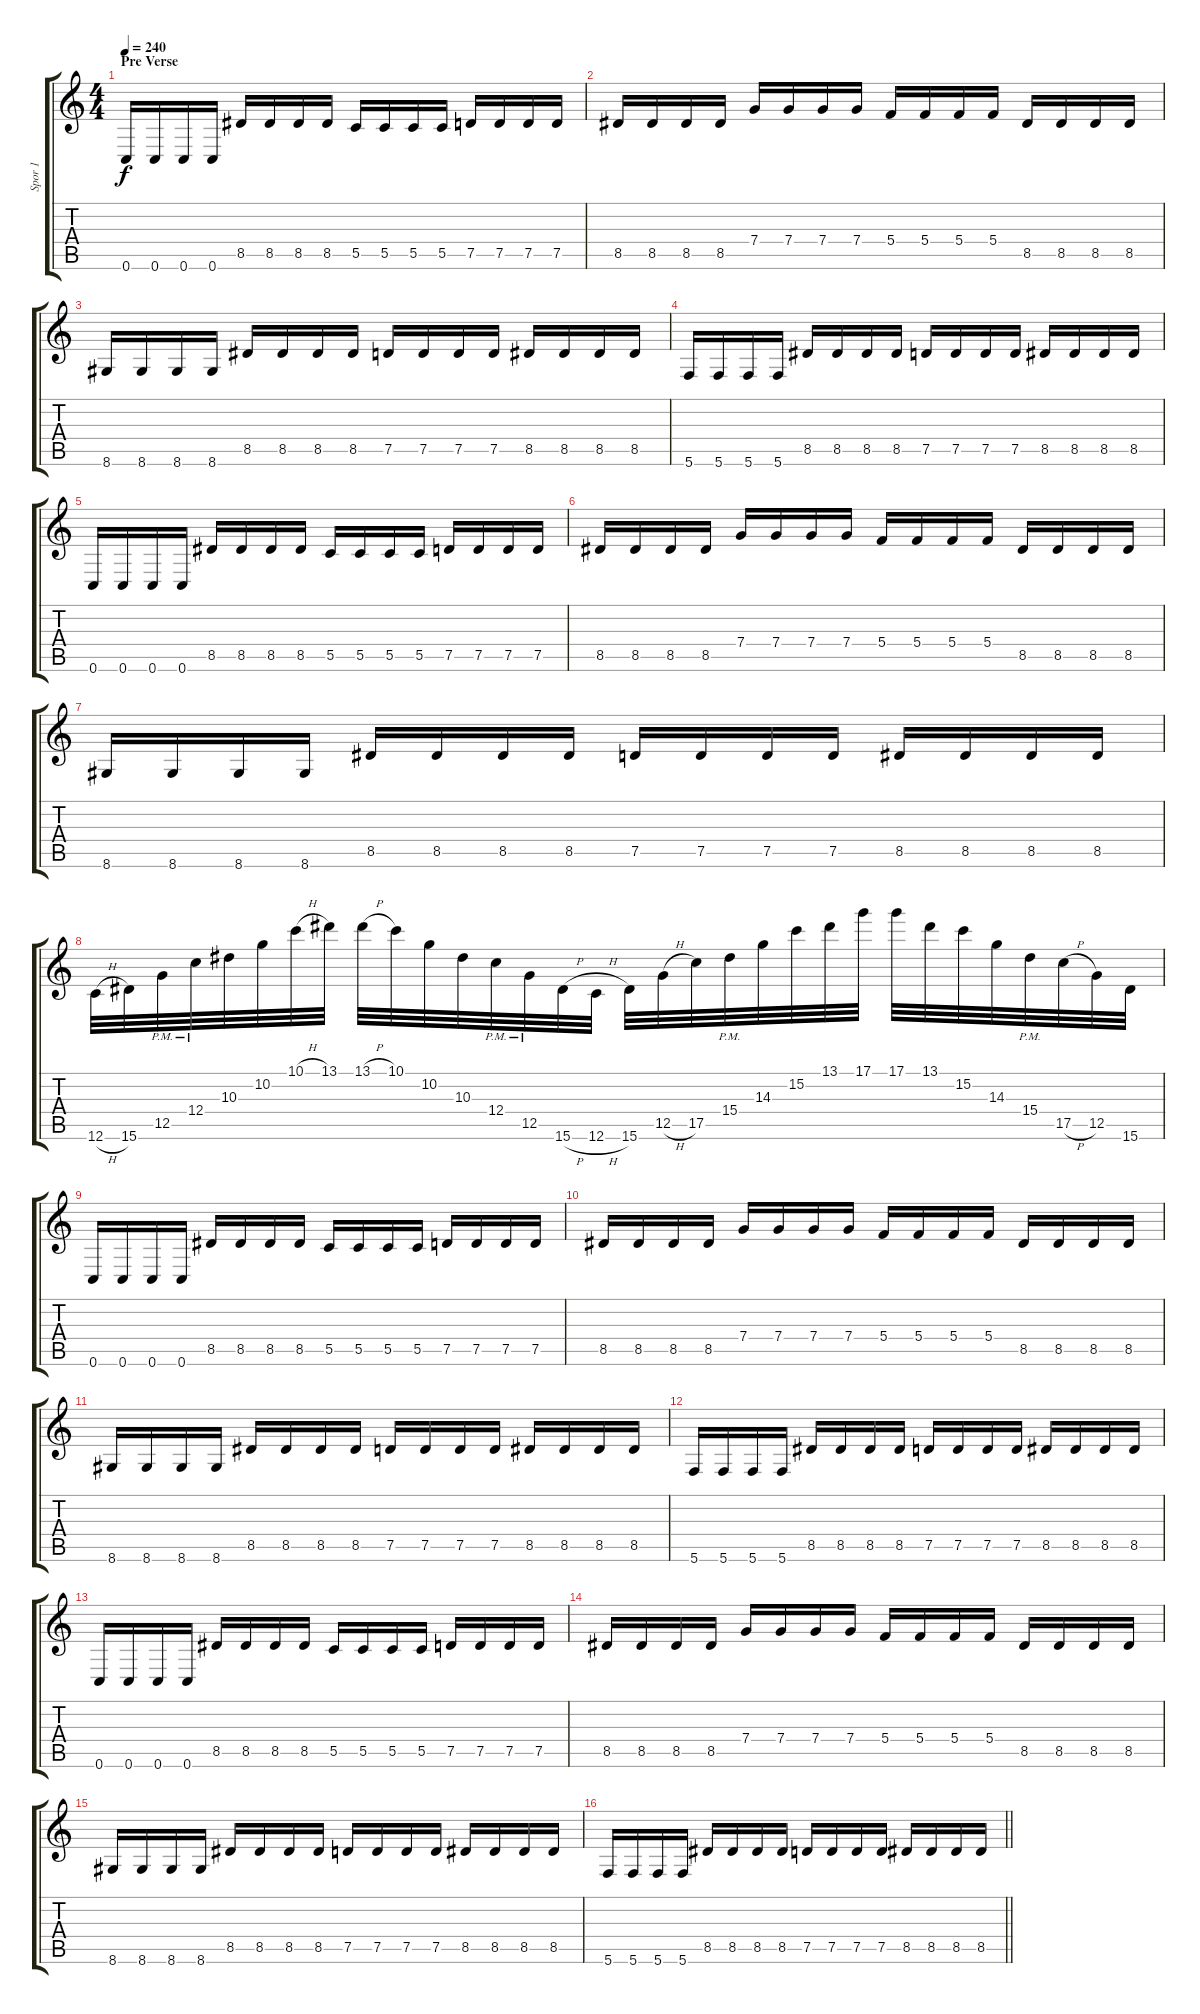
\track ("Spor 1" "Spor 1") {instrument distortionguitar}
\staff {score tabs}
\tuning (D4 A3 F3 C3 G2 C2) {hide}
\ts (4 4)
\section ("" "Pre Verse")
\tempo 240
\clef g2
\ks c
0.6.16{dy f} 0.6.16 0.6.16 0.6.16 8.5.16 8.5.16 8.5.16 8.5.16 5.5.16 5.5.16 5.5.16 5.5.16 7.5.16 7.5.16 7.5.16 7.5.16 |
8.5.16 8.5.16 8.5.16 8.5.16 7.4.16 7.4.16 7.4.16 7.4.16 5.4.16 5.4.16 5.4.16 5.4.16 8.5.16 8.5.16 8.5.16 8.5.16 |
8.6.16 8.6.16 8.6.16 8.6.16 8.5.16 8.5.16 8.5.16 8.5.16 7.5.16 7.5.16 7.5.16 7.5.16 8.5.16 8.5.16 8.5.16 8.5.16 |
5.6.16 5.6.16 5.6.16 5.6.16 8.5.16 8.5.16 8.5.16 8.5.16 7.5.16 7.5.16 7.5.16 7.5.16 8.5.16 8.5.16 8.5.16 8.5.16 |
0.6.16 0.6.16 0.6.16 0.6.16 8.5.16 8.5.16 8.5.16 8.5.16 5.5.16 5.5.16 5.5.16 5.5.16 7.5.16 7.5.16 7.5.16 7.5.16 |
8.5.16 8.5.16 8.5.16 8.5.16 7.4.16 7.4.16 7.4.16 7.4.16 5.4.16 5.4.16 5.4.16 5.4.16 8.5.16 8.5.16 8.5.16 8.5.16 |
8.6.16 8.6.16 8.6.16 8.6.16 8.5.16 8.5.16 8.5.16 8.5.16 7.5.16 7.5.16 7.5.16 7.5.16 8.5.16 8.5.16 8.5.16 8.5.16 |
12.6{h}.32 15.6.32 12.5{pm}.32 12.4{pm}.32 10.3.32 10.2.32 10.1{h}.32 13.1.32 13.1{h}.32 10.1.32 10.2.32 10.3.32 12.4{pm}.32 12.5{pm}.32 15.6{h}.32 12.6{h}.32 15.6.32 12.5{h}.32 17.5.32 15.4{pm}.32 14.3.32 15.2.32 13.1.32 17.1.32 17.1.32 13.1.32 15.2.32 14.3.32 15.4{pm}.32 17.5{h}.32 12.5.32 15.6.32 |
0.6.16 0.6.16 0.6.16 0.6.16 8.5.16 8.5.16 8.5.16 8.5.16 5.5.16 5.5.16 5.5.16 5.5.16 7.5.16 7.5.16 7.5.16 7.5.16 |
8.5.16 8.5.16 8.5.16 8.5.16 7.4.16 7.4.16 7.4.16 7.4.16 5.4.16 5.4.16 5.4.16 5.4.16 8.5.16 8.5.16 8.5.16 8.5.16 |
8.6.16 8.6.16 8.6.16 8.6.16 8.5.16 8.5.16 8.5.16 8.5.16 7.5.16 7.5.16 7.5.16 7.5.16 8.5.16 8.5.16 8.5.16 8.5.16 |
5.6.16 5.6.16 5.6.16 5.6.16 8.5.16 8.5.16 8.5.16 8.5.16 7.5.16 7.5.16 7.5.16 7.5.16 8.5.16 8.5.16 8.5.16 8.5.16 |
0.6.16 0.6.16 0.6.16 0.6.16 8.5.16 8.5.16 8.5.16 8.5.16 5.5.16 5.5.16 5.5.16 5.5.16 7.5.16 7.5.16 7.5.16 7.5.16 |
8.5.16 8.5.16 8.5.16 8.5.16 7.4.16 7.4.16 7.4.16 7.4.16 5.4.16 5.4.16 5.4.16 5.4.16 8.5.16 8.5.16 8.5.16 8.5.16 |
8.6.16 8.6.16 8.6.16 8.6.16 8.5.16 8.5.16 8.5.16 8.5.16 7.5.16 7.5.16 7.5.16 7.5.16 8.5.16 8.5.16 8.5.16 8.5.16 |
\barLineRight lightlight
5.6.16 5.6.16 5.6.16 5.6.16 8.5.16 8.5.16 8.5.16 8.5.16 7.5.16 7.5.16 7.5.16 7.5.16 8.5.16 8.5.16 8.5.16 8.5.16
